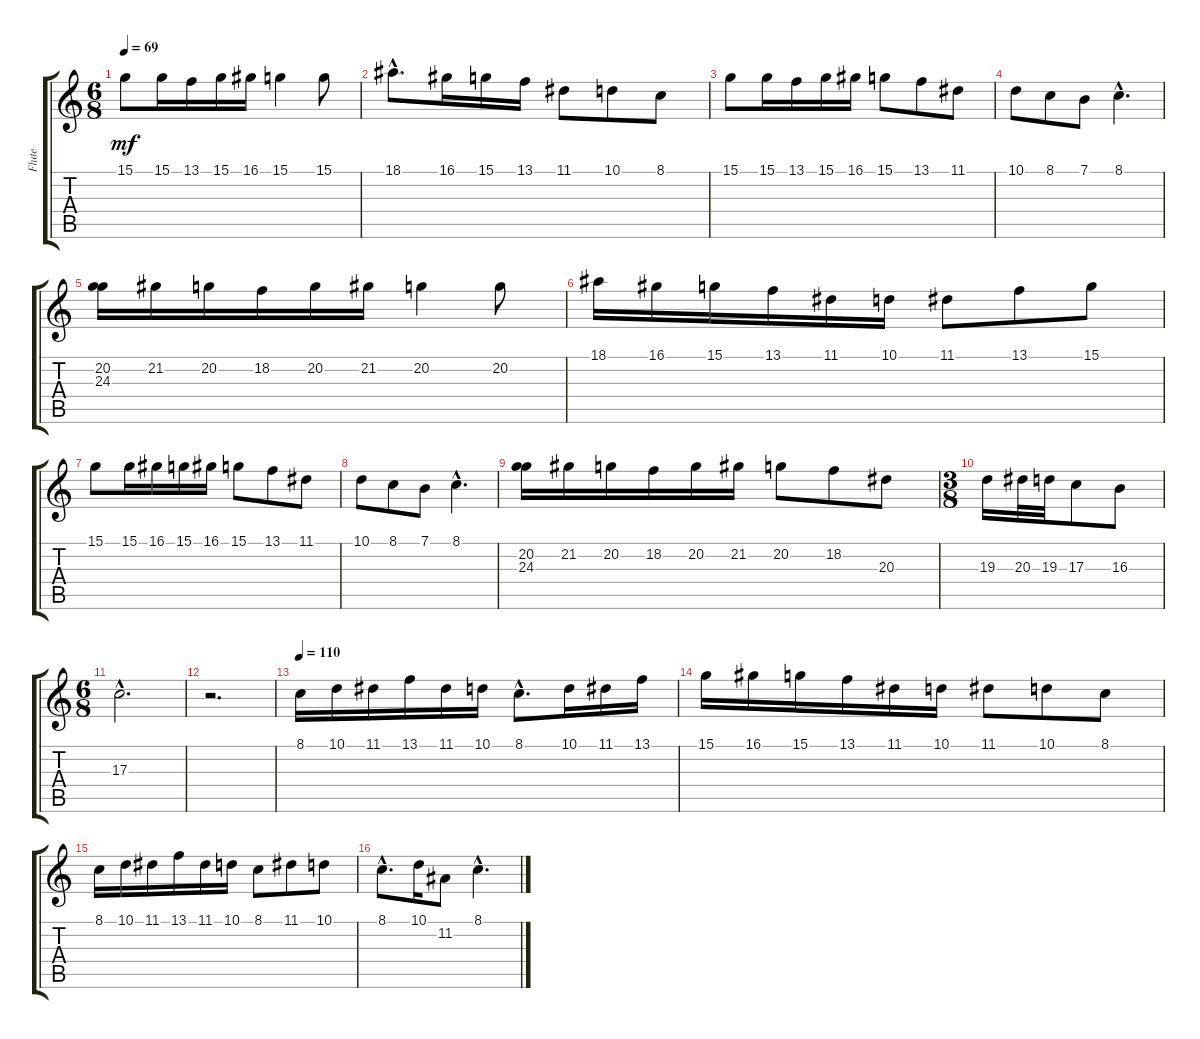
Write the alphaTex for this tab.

\track ("Flute" "Flute") {instrument flute}
\staff {score tabs}
\tuning (E4 B3 G3 D3 A2 E2) {hide}
\ts (6 8)
\tempo 69
\clef g2
\ks c
15.1.8{dy mf} 15.1.16 13.1.16 15.1.16 16.1.16 15.1.4 15.1.8 |
18.1{hac}.8{d} 16.1.16 15.1.16 13.1.16 11.1.8 10.1.8 8.1.8 |
15.1.8 15.1.16 13.1.16 15.1.16 16.1.16 15.1.8 13.1.8 11.1.8 |
10.1.8 8.1.8 7.1.8 8.1{hac}.4{d} |
(20.2 24.3).16 21.2.16 20.2.16 18.2.16 20.2.16 21.2.16 20.2.4 20.2.8 |
18.1.16 16.1.16 15.1.16 13.1.16 11.1.16 10.1.16 11.1.8 13.1.8 15.1.8 |
15.1.8 15.1.16 16.1.16 15.1.16 16.1.16 15.1.8 13.1.8 11.1.8 |
10.1.8 8.1.8 7.1.8 8.1{hac}.4{d} |
(20.2 24.3).16 21.2.16 20.2.16 18.2.16 20.2.16 21.2.16 20.2.8 18.2.8 20.3.8 |
\ts (3 8)
19.3.16 20.3.32 19.3.32 17.3.8 16.3.8 |
\ts (6 8)
17.3{hac}.2{d} |
r.2{d} |
\tempo 110
8.1.16 10.1.16 11.1.16 13.1.16 11.1.16 10.1.16 8.1{hac}.8{d} 10.1.16 11.1.16 13.1.16 |
15.1.16 16.1.16 15.1.16 13.1.16 11.1.16 10.1.16 11.1.8 10.1.8 8.1.8 |
8.1.16 10.1.16 11.1.16 13.1.16 11.1.16 10.1.16 8.1.8 11.1.8 10.1.8 |
8.1{hac}.8{d} 10.1.16 11.2.8 8.1{hac}.4{d}
